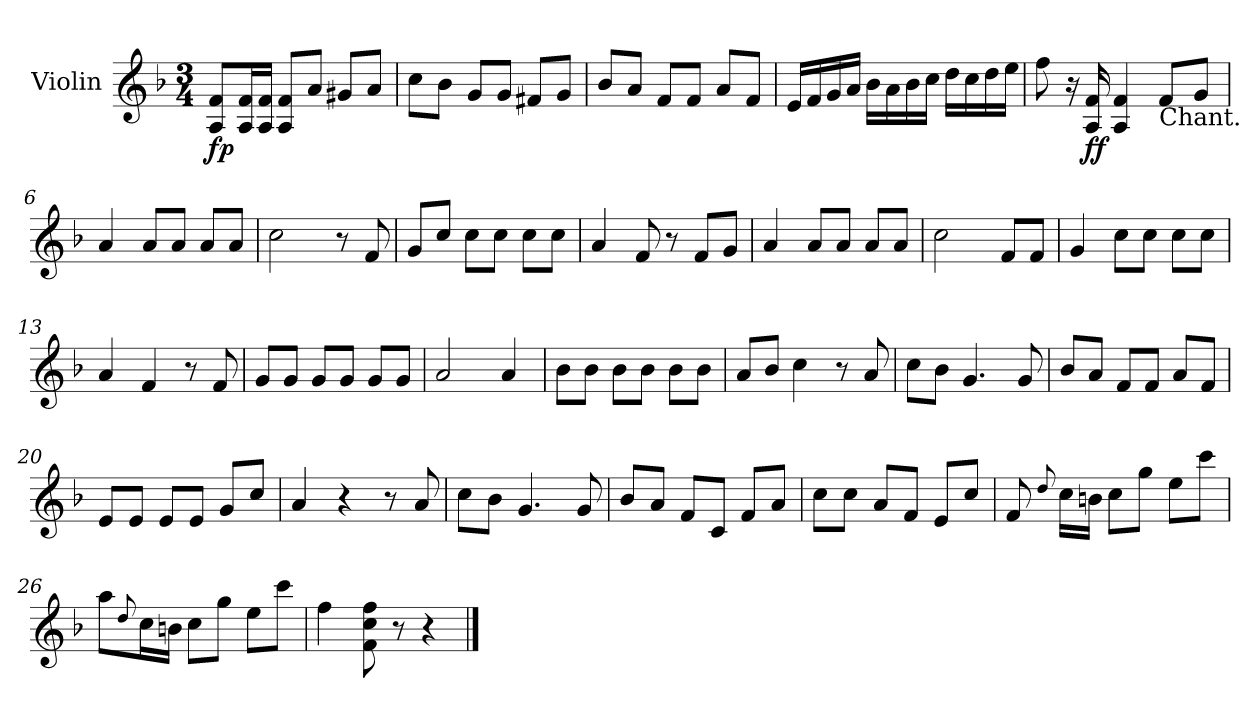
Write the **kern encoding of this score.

**kern	**dynam
*part1	*part1
*staff1	*staff1
*I"Violin	*
*I'Vln.	*
*clefG2	*
*k[b-]	*
*M3/4	*
=1	=1
!	!LO:DY:b
8A/ 8f/L	fp
16A/ 16f/L	.
16A/ 16f/JJ	.
8A/ 8f/L	.
8a/J	.
8g#X/L	.
8a/J	.
=2	=2
8cc\L	.
8b-\J	.
8g/L	.
8g/J	.
8f#X/L	.
8g/J	.
=3	=3
8b-/L	.
8a/J	.
8f/L	.
8f/J	.
8a/L	.
8f/J	.
=4	=4
16e/LL	.
16f/	.
16g/	.
16a/JJ	.
16b-\LL	.
16a\	.
16b-\	.
16cc\JJ	.
16dd\LL	.
16cc\	.
16dd\	.
16ee\JJ	.
!!LO:LB:g=z
=5	=5
8ff\	.
16r	.
!	!LO:DY:b
16A/ 16f/	ff
4A/ 4f/	.
!LO:TX:b:t=Chant.	!
8f/L	.
8g/J	.
=6	=6
4a/	.
8a/L	.
8a/J	.
8a/L	.
8a/J	.
=7	=7
2cc\	.
8r	.
8f/	.
=8	=8
8g/L	.
8cc/J	.
8cc\L	.
8cc\J	.
8cc\L	.
8cc\J	.
=9	=9
4a/	.
8f/	.
8r	.
8f/L	.
8g/J	.
=10	=10
4a/	.
8a/L	.
8a/J	.
8a/L	.
8a/J	.
!!LO:LB:g=z
=11	=11
2cc\	.
8f/L	.
8f/J	.
=12	=12
4g/	.
8cc\L	.
8cc\J	.
8cc\L	.
8cc\J	.
=13	=13
4a/	.
4f/	.
8r	.
8f/	.
=14	=14
8g/L	.
8g/J	.
8g/L	.
8g/J	.
8g/L	.
8g/J	.
=15	=15
2a/	.
4a/	.
=16	=16
8b-\L	.
8b-\J	.
8b-\L	.
8b-\J	.
8b-\L	.
8b-\J	.
=17	=17
8a/L	.
8b-/J	.
4cc\	.
8r	.
8a/	.
!!LO:LB:g=z
=18	=18
8cc\L	.
8b-\J	.
4.g/	.
8g/	.
=19	=19
8b-/L	.
8a/J	.
8f/L	.
8f/J	.
8a/L	.
8f/J	.
=20	=20
8e/L	.
8e/J	.
8e/L	.
8e/J	.
8g/L	.
8cc/J	.
=21	=21
4a/	.
4r	.
8r	.
8a/	.
=22	=22
8cc\L	.
8b-\J	.
4.g/	.
8g/	.
=23	=23
8b-/L	.
8a/J	.
8f/L	.
8c/J	.
8f/L	.
8a/J	.
!!LO:LB:g=z
=24	=24
8cc\L	.
8cc\J	.
8a/L	.
8f/J	.
8e/L	.
8cc/J	.
=25	=25
8f/	.
8qqdd/	.
16cc\LL	.
16bn\JJ	.
8cc\L	.
8gg\J	.
8ee\L	.
8ccc\J	.
=26	=26
8aa\L	.
8qqdd/	.
16cc\L	.
16bn\JJ	.
8cc\L	.
8gg\J	.
8ee\L	.
8ccc\J	.
=27	=27
4ff\	.
8f\ 8cc\ 8ff\	.
8r	.
4r	.
==	==
*-	*-
